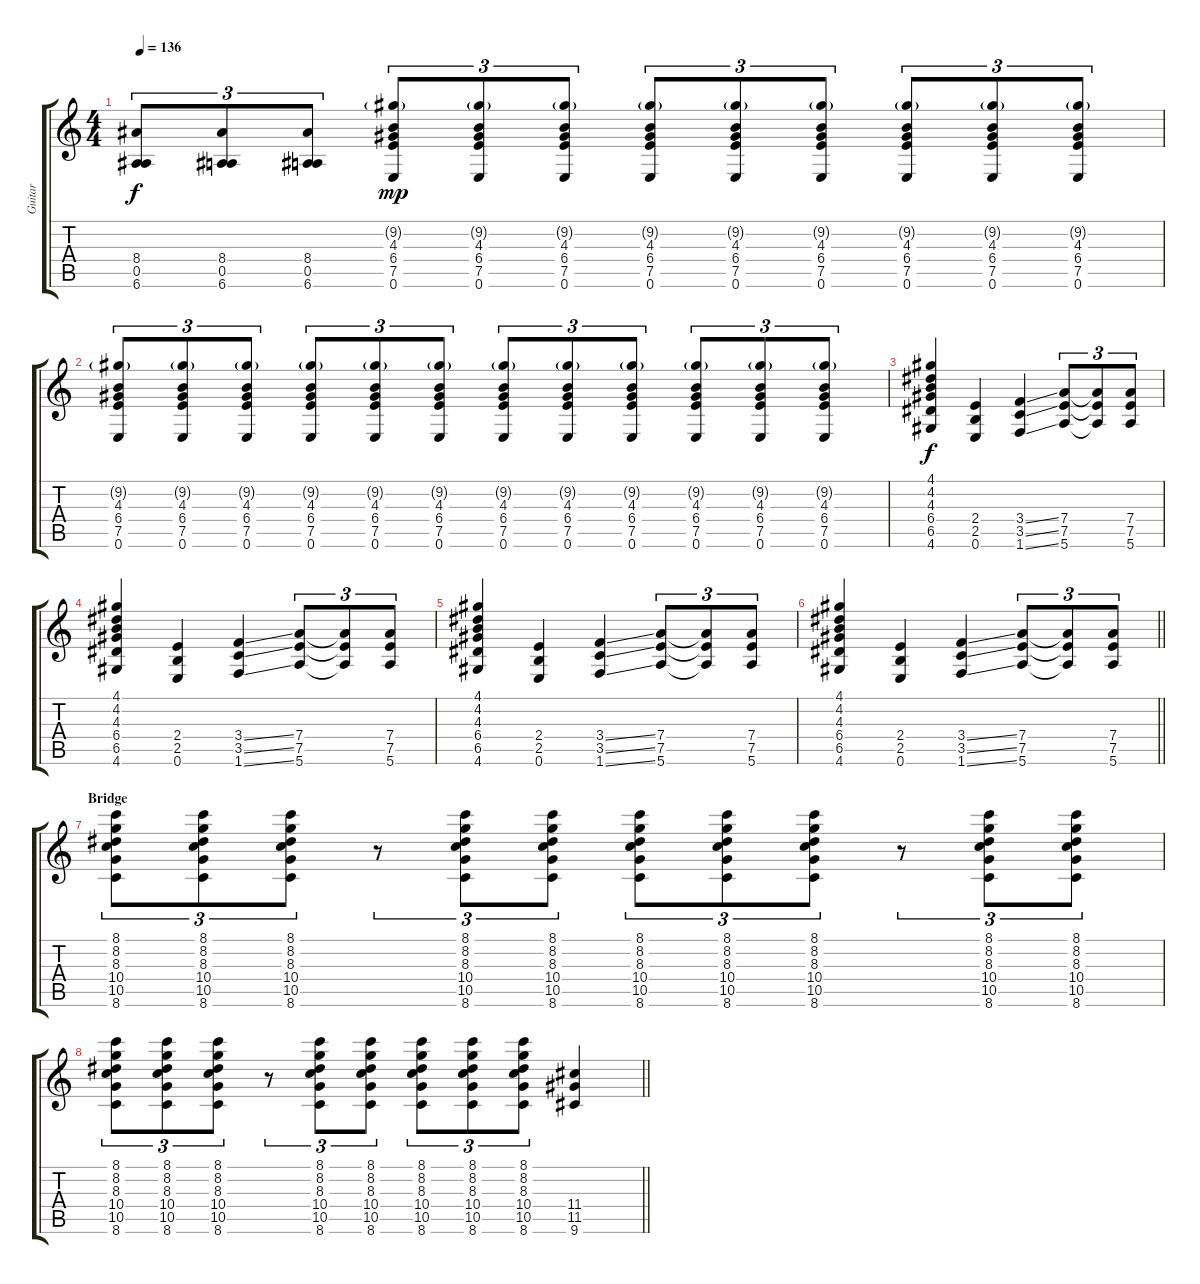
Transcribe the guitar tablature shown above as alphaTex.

\track ("Guitar" "Guitar") {instrument distortionguitar}
\staff {score tabs}
\tuning (E4 B3 G3 D3 A2 E2) {hide}
\ts (4 4)
\tempo 136
\clef g2
\ks c
(8.4 0.5 6.6).8{tu (3 2) dy f} (8.4 0.5 6.6).8{tu (3 2)} (8.4 0.5 6.6).8{tu (3 2)} (9.2{g} 4.3 6.4 7.5 0.6).8{tu (3 2) dy mp} (9.2{g} 4.3 6.4 7.5 0.6).8{tu (3 2)} (9.2{g} 4.3 6.4 7.5 0.6).8{tu (3 2)} (9.2{g} 4.3 6.4 7.5 0.6).8{tu (3 2)} (9.2{g} 4.3 6.4 7.5 0.6).8{tu (3 2)} (9.2{g} 4.3 6.4 7.5 0.6).8{tu (3 2)} (9.2{g} 4.3 6.4 7.5 0.6).8{tu (3 2)} (9.2{g} 4.3 6.4 7.5 0.6).8{tu (3 2)} (9.2{g} 4.3 6.4 7.5 0.6).8{tu (3 2)} |
(9.2{g} 4.3 6.4 7.5 0.6).8{tu (3 2)} (9.2{g} 4.3 6.4 7.5 0.6).8{tu (3 2)} (9.2{g} 4.3 6.4 7.5 0.6).8{tu (3 2)} (9.2{g} 4.3 6.4 7.5 0.6).8{tu (3 2)} (9.2{g} 4.3 6.4 7.5 0.6).8{tu (3 2)} (9.2{g} 4.3 6.4 7.5 0.6).8{tu (3 2)} (9.2{g} 4.3 6.4 7.5 0.6).8{tu (3 2)} (9.2{g} 4.3 6.4 7.5 0.6).8{tu (3 2)} (9.2{g} 4.3 6.4 7.5 0.6).8{tu (3 2)} (9.2{g} 4.3 6.4 7.5 0.6).8{tu (3 2)} (9.2{g} 4.3 6.4 7.5 0.6).8{tu (3 2)} (9.2{g} 4.3 6.4 7.5 0.6).8{tu (3 2)} |
(4.1 4.2 4.3 6.4 6.5 4.6).4{dy f} (2.4 2.5 0.6).4 (3.4{ss} 3.5{ss} 1.6{ss}).4 (7.4 7.5 5.6).8{tu (3 2)} (7.4{t} 7.5{t} 5.6{t}).8{tu (3 2)} (7.4 7.5 5.6).8{tu (3 2)} |
(4.1 4.2 4.3 6.4 6.5 4.6).4 (2.4 2.5 0.6).4 (3.4{ss} 3.5{ss} 1.6{ss}).4 (7.4 7.5 5.6).8{tu (3 2)} (7.4{t} 7.5{t} 5.6{t}).8{tu (3 2)} (7.4 7.5 5.6).8{tu (3 2)} |
(4.1 4.2 4.3 6.4 6.5 4.6).4 (2.4 2.5 0.6).4 (3.4{ss} 3.5{ss} 1.6{ss}).4 (7.4 7.5 5.6).8{tu (3 2)} (7.4{t} 7.5{t} 5.6{t}).8{tu (3 2)} (7.4 7.5 5.6).8{tu (3 2)} |
\barLineRight lightlight
(4.1 4.2 4.3 6.4 6.5 4.6).4 (2.4 2.5 0.6).4 (3.4{ss} 3.5{ss} 1.6{ss}).4 (7.4 7.5 5.6).8{tu (3 2)} (7.4{t} 7.5{t} 5.6{t}).8{tu (3 2)} (7.4 7.5 5.6).8{tu (3 2)} |
\section ("" "Bridge")
(8.1 8.2 8.3 10.4 10.5 8.6).8{tu (3 2)} (8.1 8.2 8.3 10.4 10.5 8.6).8{tu (3 2)} (8.1 8.2 8.3 10.4 10.5 8.6).8{tu (3 2)} r.8{tu (3 2)} (8.1 8.2 8.3 10.4 10.5 8.6).8{tu (3 2)} (8.1 8.2 8.3 10.4 10.5 8.6).8{tu (3 2)} (8.1 8.2 8.3 10.4 10.5 8.6).8{tu (3 2)} (8.1 8.2 8.3 10.4 10.5 8.6).8{tu (3 2)} (8.1 8.2 8.3 10.4 10.5 8.6).8{tu (3 2)} r.8{tu (3 2)} (8.1 8.2 8.3 10.4 10.5 8.6).8{tu (3 2)} (8.1 8.2 8.3 10.4 10.5 8.6).8{tu (3 2)} |
\barLineRight lightlight
(8.1 8.2 8.3 10.4 10.5 8.6).8{tu (3 2)} (8.1 8.2 8.3 10.4 10.5 8.6).8{tu (3 2)} (8.1 8.2 8.3 10.4 10.5 8.6).8{tu (3 2)} r.8{tu (3 2)} (8.1 8.2 8.3 10.4 10.5 8.6).8{tu (3 2)} (8.1 8.2 8.3 10.4 10.5 8.6).8{tu (3 2)} (8.1 8.2 8.3 10.4 10.5 8.6).8{tu (3 2)} (8.1 8.2 8.3 10.4 10.5 8.6).8{tu (3 2)} (8.1 8.2 8.3 10.4 10.5 8.6).8{tu (3 2)} (11.4 11.5 9.6).4
